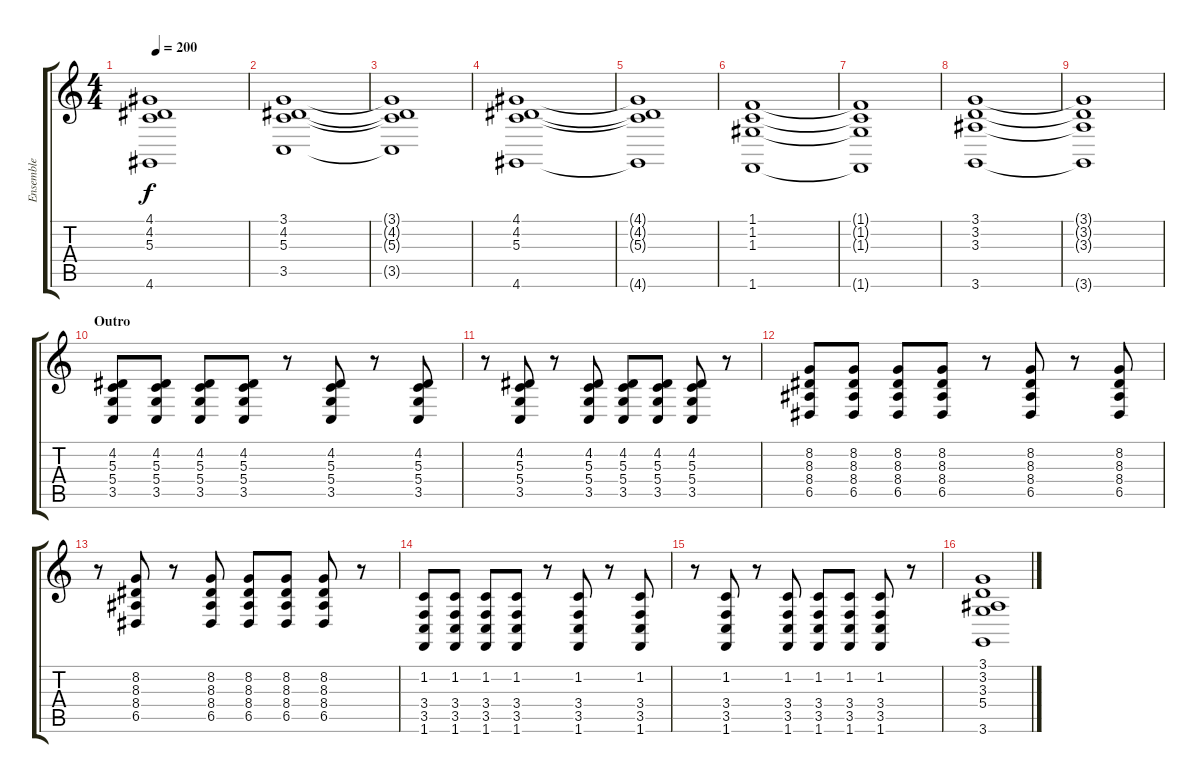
\track ("Ensemble" "Ensemble") {instrument stringensemble1}
\staff {score tabs}
\tuning (E4 B3 G3 D3 A2 E2) {hide}
\ts (4 4)
\tempo 200
\clef g2
\ks c
(4.1{t} 4.2{t} 5.3{t} 4.6{t}).1{dy f} |
\section ("" "")
(3.1 4.2 5.3 3.5).1 |
(3.1{t} 4.2{t} 5.3{t} 3.5{t}).1 |
(4.1 4.2 5.3 4.6).1 |
(4.1{t} 4.2{t} 5.3{t} 4.6{t}).1 |
(1.1 1.2 1.3 1.6).1 |
(1.1{t} 1.2{t} 1.3{t} 1.6{t}).1 |
(3.1 3.2 3.3 3.6).1 |
(3.1{t} 3.2{t} 3.3{t} 3.6{t}).1 |
\section ("" "Outro")
(4.2 5.3 5.4 3.5).8 (4.2 5.3 5.4 3.5).8 (4.2 5.3 5.4 3.5).8 (4.2 5.3 5.4 3.5).8 r.8 (4.2 5.3 5.4 3.5).8 r.8 (4.2 5.3 5.4 3.5).8 |
r.8 (4.2 5.3 5.4 3.5).8 r.8 (4.2 5.3 5.4 3.5).8 (4.2 5.3 5.4 3.5).8 (4.2 5.3 5.4 3.5).8 (4.2 5.3 5.4 3.5).8 r.8 |
(8.2 8.3 8.4 6.5).8 (8.2 8.3 8.4 6.5).8 (8.2 8.3 8.4 6.5).8 (8.2 8.3 8.4 6.5).8 r.8 (8.2 8.3 8.4 6.5).8 r.8 (8.2 8.3 8.4 6.5).8 |
r.8 (8.2 8.3 8.4 6.5).8 r.8 (8.2 8.3 8.4 6.5).8 (8.2 8.3 8.4 6.5).8 (8.2 8.3 8.4 6.5).8 (8.2 8.3 8.4 6.5).8 r.8 |
(1.2 3.4 3.5 1.6).8 (1.2 3.4 3.5 1.6).8 (1.2 3.4 3.5 1.6).8 (1.2 3.4 3.5 1.6).8 r.8 (1.2 3.4 3.5 1.6).8 r.8 (1.2 3.4 3.5 1.6).8 |
r.8 (1.2 3.4 3.5 1.6).8 r.8 (1.2 3.4 3.5 1.6).8 (1.2 3.4 3.5 1.6).8 (1.2 3.4 3.5 1.6).8 (1.2 3.4 3.5 1.6).8 r.8 |
(3.1 3.2 3.3 5.4 3.6).1
